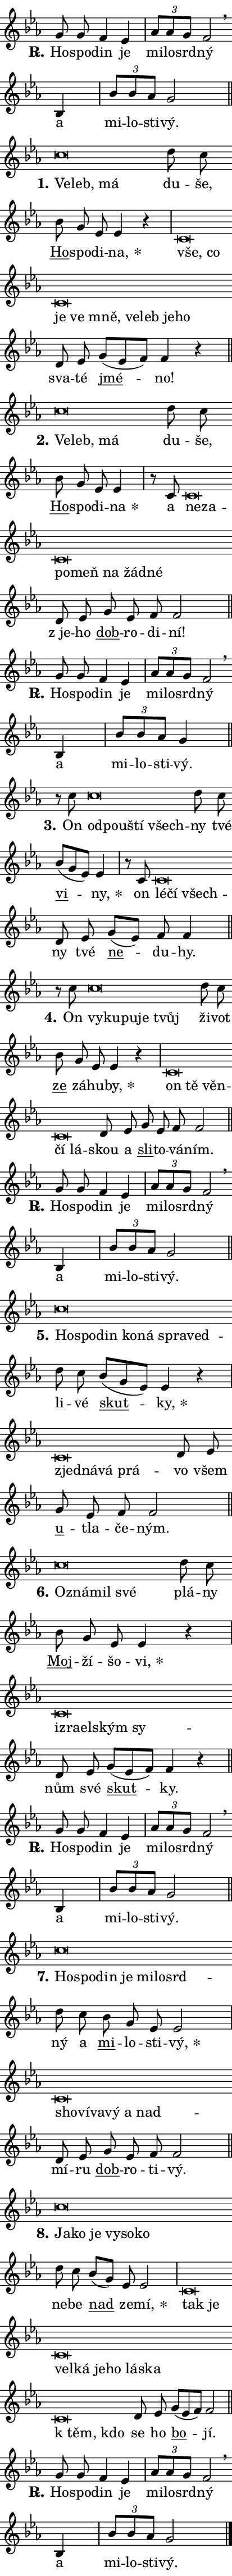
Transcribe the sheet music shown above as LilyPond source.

\version "2.22.1"
\header { tagline = "" }
\paper {
  indent = 0\cm
  top-margin = 0\cm
  right-margin = 0\cm
  bottom-margin = 0\cm
  left-margin = 0\cm
  paper-width = 7\cm
  page-breaking = #ly:one-page-breaking
  system-system-spacing.basic-distance = #11
  score-system-spacing.basic-distance = #11
  ragged-last = ##f
}


%% Author: Thomas Morley
%% https://lists.gnu.org/archive/html/lilypond-user/2020-05/msg00002.html
#(define (line-position grob)
"Returns position of @var[grob} in current system:
   @code{'start}, if at first time-step
   @code{'end}, if at last time-step
   @code{'middle} otherwise
"
  (let* ((col (ly:item-get-column grob))
         (ln (ly:grob-object col 'left-neighbor))
         (rn (ly:grob-object col 'right-neighbor))
         (col-to-check-left (if (ly:grob? ln) ln col))
         (col-to-check-right (if (ly:grob? rn) rn col))
         (break-dir-left
           (and
             (ly:grob-property col-to-check-left 'non-musical #f)
             (ly:item-break-dir col-to-check-left)))
         (break-dir-right
           (and
             (ly:grob-property col-to-check-right 'non-musical #f)
             (ly:item-break-dir col-to-check-right))))
        (cond ((eqv? 1 break-dir-left) 'start)
              ((eqv? -1 break-dir-right) 'end)
              (else 'middle))))

#(define (tranparent-at-line-position vctor)
  (lambda (grob)
  "Relying on @code{line-position} select the relevant enry from @var{vctor}.
Used to determine transparency,"
    (case (line-position grob)
      ((end) (not (vector-ref vctor 0)))
      ((middle) (not (vector-ref vctor 1)))
      ((start) (not (vector-ref vctor 2))))))

noteHeadBreakVisibility =
#(define-music-function (break-visibility)(vector?)
"Makes @code{NoteHead}s transparent relying on @var{break-visibility}"
#{
  \override NoteHead.transparent =
    #(tranparent-at-line-position break-visibility)
#})

#(define delete-ledgers-for-transparent-note-heads
  (lambda (grob)
    "Reads whether a @code{NoteHead} is transparent.
If so this @code{NoteHead} is removed from @code{'note-heads} from
@var{grob}, which is supposed to be @code{LedgerLineSpanner}.
As a result ledgers are not printed for this @code{NoteHead}"
    (let* ((nhds-array (ly:grob-object grob 'note-heads))
           (nhds-list
             (if (ly:grob-array? nhds-array)
                 (ly:grob-array->list nhds-array)
                 '()))
           ;; Relies on the transparent-property being done before
           ;; Staff.LedgerLineSpanner.after-line-breaking is executed.
           ;; This is fragile ...
           (to-keep
             (remove
               (lambda (nhd)
                 (ly:grob-property nhd 'transparent #f))
               nhds-list)))
      ;; TODO find a better method to iterate over grob-arrays, similiar
      ;; to filter/remove etc for lists
      ;; For now rebuilt from scratch
      (set! (ly:grob-object grob 'note-heads)  '())
      (for-each
        (lambda (nhd)
          (ly:pointer-group-interface::add-grob grob 'note-heads nhd))
        to-keep))))

hideNotes = {
  \noteHeadBreakVisibility #begin-of-line-visible
}
unHideNotes = {
  \noteHeadBreakVisibility #all-visible
}

% work-around for resetting accidentals
% https://lilypond.org/doc/v2.23/Documentation/notation/displaying-rhythms#unmetered-music
cadenzaMeasure = {
  \cadenzaOff
  \partial 1024 s1024
  \cadenzaOn
}

#(define-markup-command (accent layout props text) (markup?)
  "Underline accented syllable"
  (interpret-markup layout props
    #{\markup \override #'(offset . 4.3) \underline { #text }#}))

responsum = \markup \concat {
  "R" \hspace #-1.05 \path #0.1 #'((moveto 0 0.07) (lineto 0.9 0.8)) \hspace #0.05 "."
}

\layout {
    \context {
        \Staff
        \remove "Time_signature_engraver"
        \override LedgerLineSpanner.after-line-breaking = #delete-ledgers-for-transparent-note-heads
    }
    \context {
        \Voice {
            \override NoteHead.output-attributes = #'((class . "notehead"))
            \override Hairpin.height = #0.55
        }
    }
    \context {
        \Lyrics {
            \override StanzaNumber.output-attributes = #'((class . "stanzanumber"))
            \override LyricSpace.minimum-distance = #0.9
            \override LyricText.font-name = #"TeX Gyre Schola"
            \override LyricText.font-size = 1
            \override StanzaNumber.font-name = #"TeX Gyre Schola Bold"
            \override StanzaNumber.font-size = 1
        }
    }
}

% magnetic-lyrics.ily
%
%   written by
%     Jean Abou Samra <jean@abou-samra.fr>
%     Werner Lemberg <wl@gnu.org>
%
%   adapted by
%     Jiri Hon <jiri.hon@gmail.com>
%
% Version 2022-Apr-15

% https://www.mail-archive.com/lilypond-user@gnu.org/msg149350.html

#(define (Left_hyphen_pointer_engraver context)
   "Collect syllable-hyphen-syllable occurrences in lyrics and store
them in properties.  This engraver only looks to the left.  For
example, if the lyrics input is @code{foo -- bar}, it does the
following.

@itemize @bullet
@item
Set the @code{text} property of the @code{LyricHyphen} grob between
@q{foo} and @q{bar} to @code{foo}.

@item
Set the @code{left-hyphen} property of the @code{LyricText} grob with
text @q{foo} to the @code{LyricHyphen} grob between @q{foo} and
@q{bar}.
@end itemize

Use this auxiliary engraver in combination with the
@code{lyric-@/text::@/apply-@/magnetic-@/offset!} hook."
   (let ((hyphen #f)
         (text #f))
     (make-engraver
      (acknowledgers
       ((lyric-syllable-interface engraver grob source-engraver)
        (set! text grob)))
      (end-acknowledgers
       ((lyric-hyphen-interface engraver grob source-engraver)
        ;(when (not (grob::has-interface grob 'lyric-space-interface))
          (set! hyphen grob)));)
      ((stop-translation-timestep engraver)
       (when (and text hyphen)
         (ly:grob-set-object! text 'left-hyphen hyphen))
       (set! text #f)
       (set! hyphen #f)))))

#(define (lyric-text::apply-magnetic-offset! grob)
   "If the space between two syllables is less than the value in
property @code{LyricText@/.details@/.squash-threshold}, move the right
syllable to the left so that it gets concatenated with the left
syllable.

Use this function as a hook for
@code{LyricText@/.after-@/line-@/breaking} if the
@code{Left_@/hyphen_@/pointer_@/engraver} is active."
   (let ((hyphen (ly:grob-object grob 'left-hyphen #f)))
     (when hyphen
       (let ((left-text (ly:spanner-bound hyphen LEFT)))
         (when (grob::has-interface left-text 'lyric-syllable-interface)
           (let* ((common (ly:grob-common-refpoint grob left-text X))
                  (this-x-ext (ly:grob-extent grob common X))
                  (left-x-ext
                   (begin
                     ;; Trigger magnetism for left-text.
                     (ly:grob-property left-text 'after-line-breaking)
                     (ly:grob-extent left-text common X)))
                  ;; `delta` is the gap width between two syllables.
                  (delta (- (interval-start this-x-ext)
                            (interval-end left-x-ext)))
                  (details (ly:grob-property grob 'details))
                  (threshold (assoc-get 'squash-threshold details 0.2)))
             (when (< delta threshold)
               (let* (;; We have to manipulate the input text so that
                      ;; ligatures crossing syllable boundaries are not
                      ;; disabled.  For languages based on the Latin
                      ;; script this is essentially a beautification.
                      ;; However, for non-Western scripts it can be a
                      ;; necessity.
                      (lt (ly:grob-property left-text 'text))
                      (rt (ly:grob-property grob 'text))
                      (is-space (grob::has-interface hyphen 'lyric-space-interface))
                      (space (if is-space " " ""))
                      (space-markup (grob-interpret-markup grob " "))
                      (space-size (interval-length (ly:stencil-extent space-markup X)))
                      (extra-delta (if is-space space-size 0))
                      ;; Append new syllable.
                      (ltrt-space (if (and (string? lt) (string? rt))
                                (string-append lt space rt)
                                (make-concat-markup (list lt space rt))))
                      ;; Right-align `ltrt` to the right side.
                      (ltrt-space-markup (grob-interpret-markup
                               grob
                               (make-translate-markup
                                (cons (interval-length this-x-ext) 0)
                                (make-right-align-markup ltrt-space)))))
                 (begin
                   ;; Don't print `left-text`.
                   (ly:grob-set-property! left-text 'stencil #f)
                   ;; Set text and stencil (which holds all collected
                   ;; syllables so far) and shift it to the left.
                   (ly:grob-set-property! grob 'text ltrt-space)
                   (ly:grob-set-property! grob 'stencil ltrt-space-markup)
                   (ly:grob-translate-axis! grob (- (- delta extra-delta)) X))))))))))


#(define (lyric-hyphen::displace-bounds-first grob)
   ;; Make very sure this callback isn't triggered too early.
   (let ((left (ly:spanner-bound grob LEFT))
         (right (ly:spanner-bound grob RIGHT)))
     (ly:grob-property left 'after-line-breaking)
     (ly:grob-property right 'after-line-breaking)
     (ly:lyric-hyphen::print grob)))

squashThreshold = #0.4

\layout {
  \context {
    \Lyrics
    \consists #Left_hyphen_pointer_engraver
    \override LyricText.after-line-breaking =
      #lyric-text::apply-magnetic-offset!
    \override LyricHyphen.stencil = #lyric-hyphen::displace-bounds-first
    \override LyricText.details.squash-threshold = \squashThreshold
    \override LyricHyphen.minimum-distance = 0
    \override LyricHyphen.minimum-length = \squashThreshold
  }
}

squash = \override LyricText.details.squash-threshold = 9999
unSquash = \override LyricText.details.squash-threshold = \squashThreshold

left = \override LyricText.self-alignment-X = #LEFT
unLeft = \revert LyricText.self-alignment-X

starOffset = #(lambda (grob) 
                (let ((x_offset (ly:self-alignment-interface::aligned-on-x-parent grob)))
                  (if (= x_offset 0) 0 (+ x_offset 1.2))))

star = #(define-music-function (syllable)(string?)
"Append star separator at the end of a syllable"
#{
  \once \override LyricText.X-offset = #starOffset
  \lyricmode { \markup {
    #syllable
    \override #'((font-name . "TeX Gyre Schola Bold")) \hspace #0.2 \lower #0.65 \larger "*"
  } }
#})

starAccent = #(define-music-function (syllable)(string?)
"Append star separator at the end of a syllable and make accent"
#{
  \once \override LyricText.X-offset = #starOffset
  \lyricmode { \markup {
    \accent #syllable
    \override #'((font-name . "TeX Gyre Schola Bold")) \hspace #0.2 \lower #0.65 \larger "*"
  } }
#})

breath = #(define-music-function (syllable)(string?)
"Append breathing indicator at the end of a syllable"
#{
  \lyricmode { \markup { #syllable "+" } }
#})

optionalBreath = #(define-music-function (syllable)(string?)
"Append optional breathing indicator at the end of a syllable"
#{
  \lyricmode { \markup { #syllable "(+)" } }
#})


\score {
    <<
        \new Voice = "melody" { \cadenzaOn \key es \major \relative { g'8 g f4 es \cadenzaMeasure \bar "|" \tuplet 3/2 { as8[ as g] } f2 \breathe \bar "" bes,4 \cadenzaMeasure \bar "|" \tuplet 3/2 { bes'8[ bes as] } g2 \cadenzaMeasure \bar "||" \break }
\relative { c''\breve*1/16 \hideNotes \breve*1/16 \breve*1/16 \bar "" \unHideNotes d8 c \bar "" bes g es es4 r \cadenzaMeasure \bar "|" c\breve*1/16 \hideNotes \breve*1/16 \bar "" \breve*1/16 \bar "" \breve*1/16 \bar "" \breve*1/16 \bar "" \breve*1/16 \bar "" \breve*1/16 \bar "" \breve*1/16 \breve*1/16 \bar "" \unHideNotes d8 es \bar "" g[( es f)] f4 r \cadenzaMeasure \bar "||" \break }
\relative { c''\breve*1/16 \hideNotes \breve*1/16 \breve*1/16 \bar "" \unHideNotes d8 c \bar "" bes g es es4 \cadenzaMeasure \bar "|" r8 c c\breve*1/16 \hideNotes \breve*1/16 \bar "" \breve*1/16 \bar "" \breve*1/16 \bar "" \breve*1/16 \bar "" \breve*1/16 \breve*1/16 \bar "" \unHideNotes d8 es \bar "" g es f f2 \cadenzaMeasure \bar "||" \break }
\relative { g'8 g f4 es \cadenzaMeasure \bar "|" \tuplet 3/2 { as8[ as g] } f2 \breathe \bar "" bes,4 \cadenzaMeasure \bar "|" \tuplet 3/2 { bes'8[ bes as] } g4 \cadenzaMeasure \bar "||" \break }
\relative { r8 c''8 c\breve*1/16 \hideNotes \breve*1/16 \bar "" \breve*1/16 \breve*1/16 \bar "" \unHideNotes d8 c \bar "" bes[( g es)] es4 \cadenzaMeasure \bar "|" r8 c c\breve*1/16 \hideNotes \breve*1/16 \breve*1/16 \bar "" \unHideNotes d8 es \bar "" g[( es)] f f4 \cadenzaMeasure \bar "||" \break }
\relative { r8 c''8 c\breve*1/16 \hideNotes \breve*1/16 \bar "" \breve*1/16 \bar "" \breve*1/16 \breve*1/16 \bar "" \unHideNotes d8 c \bar "" bes g es es4 r \cadenzaMeasure \bar "|" c\breve*1/16 \hideNotes \breve*1/16 \bar "" \breve*1/16 \bar "" \breve*1/16 \breve*1/16 \bar "" \unHideNotes d8 es \bar "" g es f f2 \cadenzaMeasure \bar "||" \break }
\relative { g'8 g f4 es \cadenzaMeasure \bar "|" \tuplet 3/2 { as8[ as g] } f2 \breathe \bar "" bes,4 \cadenzaMeasure \bar "|" \tuplet 3/2 { bes'8[ bes as] } g2 \cadenzaMeasure \bar "||" \break }
\relative { c''\breve*1/16 \hideNotes \breve*1/16 \bar "" \breve*1/16 \bar "" \breve*1/16 \bar "" \breve*1/16 \bar "" \breve*1/16 \breve*1/16 \bar "" \unHideNotes d8 c \bar "" bes[( g es)] es4 r \cadenzaMeasure \bar "|" c\breve*1/16 \hideNotes \breve*1/16 \bar "" \breve*1/16 \breve*1/16 \bar "" \unHideNotes d8 es \bar "" g es f f2 \cadenzaMeasure \bar "||" \break }
\relative { c''\breve*1/16 \hideNotes \breve*1/16 \bar "" \breve*1/16 \breve*1/16 \bar "" \unHideNotes d8 c \bar "" bes g es es4 r \cadenzaMeasure \bar "|" c\breve*1/16 \hideNotes \breve*1/16 \bar "" \breve*1/16 \bar "" \breve*1/16 \breve*1/16 \bar "" \unHideNotes d8 es \bar "" g[( es f)] f4 r \cadenzaMeasure \bar "||" \break }
\relative { g'8 g f4 es \cadenzaMeasure \bar "|" \tuplet 3/2 { as8[ as g] } f2 \breathe \bar "" bes,4 \cadenzaMeasure \bar "|" \tuplet 3/2 { bes'8[ bes as] } g2 \cadenzaMeasure \bar "||" \break }
\relative { c''\breve*1/16 \hideNotes \breve*1/16 \bar "" \breve*1/16 \bar "" \breve*1/16 \bar "" \breve*1/16 \bar "" \breve*1/16 \breve*1/16 \bar "" \unHideNotes d8 c \bar "" bes g es es2 \cadenzaMeasure \bar "|" c\breve*1/16 \hideNotes \breve*1/16 \bar "" \breve*1/16 \bar "" \breve*1/16 \bar "" \breve*1/16 \breve*1/16 \bar "" \unHideNotes d8 es \bar "" g es f f2 \cadenzaMeasure \bar "||" \break }
\relative { c''\breve*1/16 \hideNotes \breve*1/16 \bar "" \breve*1/16 \bar "" \breve*1/16 \bar "" \breve*1/16 \breve*1/16 \bar "" \unHideNotes d8 c \bar "" bes[( g)] es es2 \cadenzaMeasure \bar "|" c\breve*1/16 \hideNotes \breve*1/16 \bar "" \breve*1/16 \bar "" \breve*1/16 \bar "" \breve*1/16 \bar "" \breve*1/16 \bar "" \breve*1/16 \bar "" \breve*1/16 \bar "" \breve*1/16 \breve*1/16 \bar "" \unHideNotes d8 es \bar "" g[( es f)] f2 \cadenzaMeasure \bar "||" \break }
\relative { g'8 g f4 es \cadenzaMeasure \bar "|" \tuplet 3/2 { as8[ as g] } f2 \breathe \bar "" bes,4 \cadenzaMeasure \bar "|" \tuplet 3/2 { bes'8[ bes as] } g2 \cadenzaMeasure \bar "||" \break } \bar "|." }
        \new Lyrics \lyricsto "melody" { \lyricmode { \set stanza = \responsum
Ho -- spo -- din je mi -- lo -- srd -- ný a mi -- lo -- sti -- vý.
\set stanza = "1."
\left Ve -- \squash leb, má \unLeft \unSquash du -- še, \markup \accent Ho -- spo -- di -- \star na, \left vše, \squash co je ve mně, ve -- leb je -- ho \unLeft \unSquash sva -- té \markup \accent jmé -- no!
\set stanza = "2."
\left Ve -- \squash leb, má \unLeft \unSquash du -- še, \markup \accent Ho -- spo -- di -- \star na a \left ne -- \squash za -- po -- meň na žád -- né \unLeft \unSquash "z je" -- ho \markup \accent dob -- ro -- di -- ní!
\set stanza = \responsum
Ho -- spo -- din je mi -- lo -- srd -- ný a mi -- lo -- sti -- vý.
\set stanza = "3."
On \left od -- \squash pou -- ští všech -- \unLeft \unSquash ny tvé \markup \accent vi -- \star ny, on \left lé -- \squash čí všech -- \unLeft \unSquash ny tvé \markup \accent ne -- du -- hy.
\set stanza = "4."
On \left vy -- \squash ku -- pu -- je tvůj \unLeft \unSquash ži -- vot \markup \accent ze zá -- hu -- \star by, \left on \squash tě věn -- čí lá -- \unLeft \unSquash skou a \markup \accent sli -- to -- vá -- ním.
\set stanza = \responsum
Ho -- spo -- din je mi -- lo -- srd -- ný a mi -- lo -- sti -- vý.
\set stanza = "5."
\left Ho -- \squash spo -- din ko -- ná spra -- ved -- \unLeft \unSquash li -- vé \markup \accent skut -- \star ky, \left zjed -- \squash ná -- vá prá -- \unLeft \unSquash vo všem \markup \accent u -- tla -- če -- ným.
\set stanza = "6."
\left Oz -- \squash ná -- mil své \unLeft \unSquash plá -- ny \markup \accent Moj -- ží -- šo -- \star vi, \left iz -- \squash ra -- el -- ským sy -- \unLeft \unSquash nům své \markup \accent skut -- ky.
\set stanza = \responsum
Ho -- spo -- din je mi -- lo -- srd -- ný a mi -- lo -- sti -- vý.
\set stanza = "7."
\left Ho -- \squash spo -- din je mi -- lo -- srd -- \unLeft \unSquash ný a \markup \accent mi -- lo -- sti -- \star vý, \left sho -- \squash ví -- va -- vý a nad -- \unLeft \unSquash mí -- ru \markup \accent dob -- ro -- ti -- vý.
\set stanza = "8."
\left Ja -- \squash ko je vy -- so -- ko \unLeft \unSquash ne -- be \markup \accent nad ze -- \star mí, \left tak \squash je vel -- ká je -- ho lá -- ska "k těm," kdo \unLeft \unSquash se ho \markup \accent bo -- jí.
\set stanza = \responsum
Ho -- spo -- din je mi -- lo -- srd -- ný a mi -- lo -- sti -- vý. } }
    >>
    \layout {}
}
